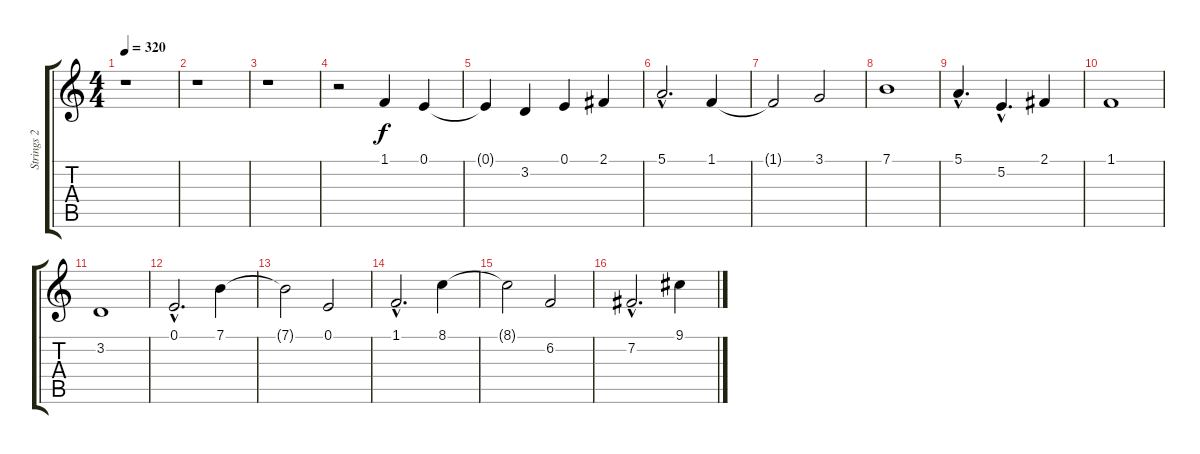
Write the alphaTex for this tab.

\track ("Strings 2" "Strings 2") {instrument stringensemble1}
\staff {score tabs}
\tuning (E4 B3 G3 D3 A2 E2) {hide}
\ts (4 4)
\tempo 320
\clef g2
\ks c
r.1{dy f} |
r.1 |
r.1 |
r.2 1.1.4 0.1.4 |
0.1{t}.4 3.2.4 0.1.4 2.1.4 |
5.1{hac}.2{d} 1.1.4 |
1.1{t}.2 3.1.2 |
7.1.1 |
5.1{hac}.4{d} 5.2{hac}.4{d} 2.1.4 |
1.1.1 |
3.2.1 |
0.1{hac}.2{d} 7.1.4 |
7.1{t}.2 0.1.2 |
1.1{hac}.2{d} 8.1.4 |
8.1{t}.2 6.2.2 |
7.2{hac}.2{d} 9.1.4
